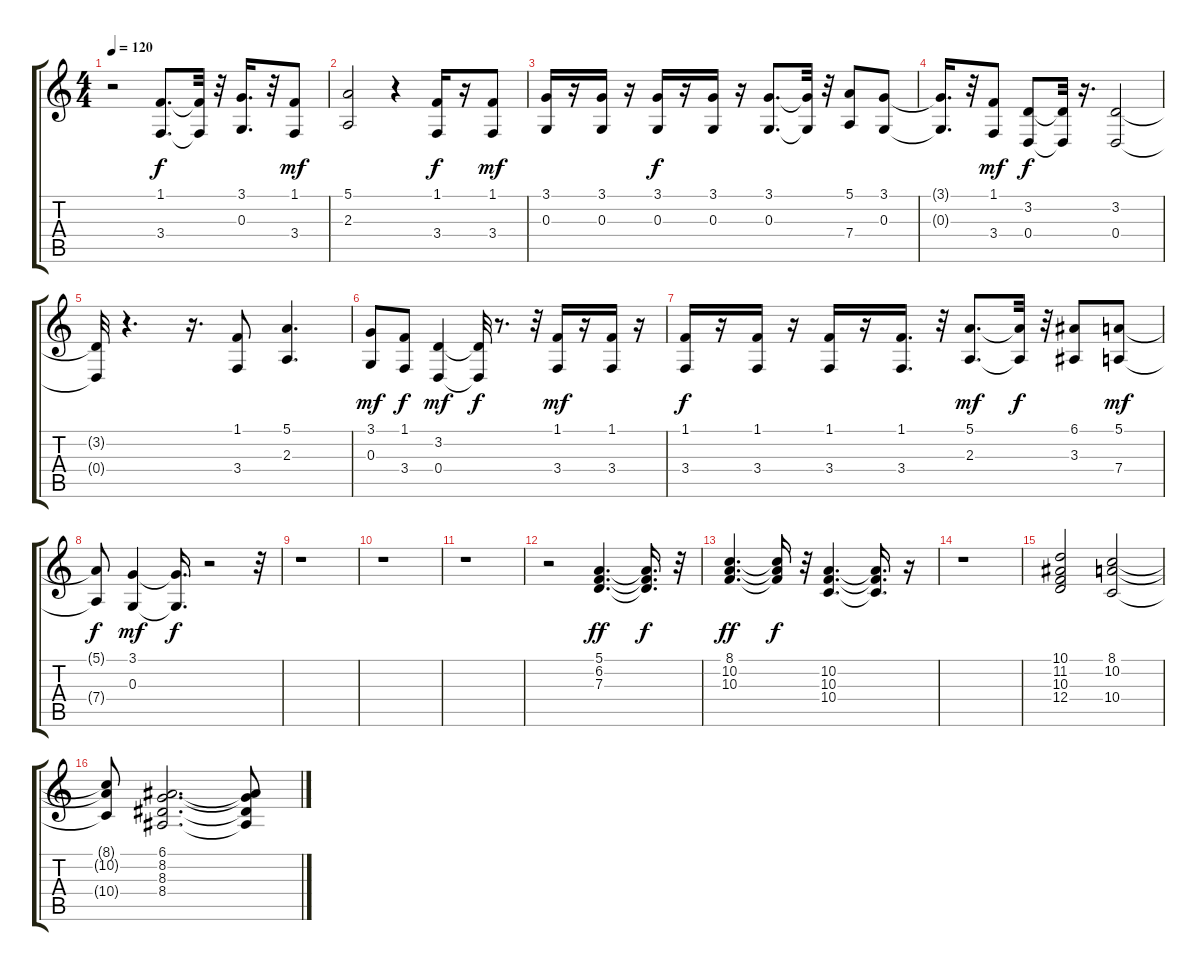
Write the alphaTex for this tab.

\track "" {instrument accordion}
\staff {score tabs}
\tuning (E4 B3 G3 D3 A2 E2) {hide}
\ts (4 4)
\tempo 120
\clef g2
\ks c
r.2{dy f} (1.1 3.4).8{d} (1.1{t} 3.4{t}).32 r.32 (3.1 0.3).16{d} r.32 (1.1 3.4).8{dy mf} |
(5.1 2.3).2 r.4 (1.1 3.4).16{dy f} r.16 (1.1 3.4).8{dy mf} |
(3.1 0.3).16 r.16 (3.1 0.3).16 r.16 (3.1 0.3).16{dy f} r.16 (3.1 0.3).16 r.16 (3.1 0.3).8{d} (3.1{t} 0.3{t}).32 r.32 (5.1 7.4).8 (3.1 0.3).8 |
(3.1{t} 0.3{t}).16{d} r.32 (1.1 3.4).8{dy mf} (3.2 0.4).8{dy f} (3.2{t} 0.4{t}).32 r.16{d} (3.2 0.4).2 |
(3.2{t} 0.4{t}).32 r.4{d} r.16{d} (1.1 3.4).8 (5.1 2.3).4{d} |
(3.1 0.3).8{dy mf} (1.1 3.4).8{dy f} (3.2 0.4).4{dy mf} (3.2{t} 0.4{t}).32{dy f} r.8{d} r.32 (1.1 3.4).16{dy mf} r.16 (1.1 3.4).16 r.16 |
(1.1 3.4).16{dy f} r.16 (1.1 3.4).16 r.16 (1.1 3.4).16 r.16 (1.1 3.4).16{d} r.32 (5.1 2.3).8{d dy mf} (5.1{t} 2.3{t}).32{dy f} r.32 (6.1 3.3).8 (5.1 7.4).8{dy mf} |
(5.1{t} 7.4{t}).8{dy f} (3.1 0.3).4{dy mf} (3.1{t} 0.3{t}).16{d dy f} r.2 r.32 |
r.1 |
r.1 |
r.1 |
r.2 (5.1 6.2 7.3).4{d dy ff} (5.1{t} 6.2{t} 7.3{t}).16{d dy f} r.32 |
(8.1 10.2 10.3).4{d dy ff} (8.1{t} 10.2{t} 10.3{t}).16{dy f} r.32 (10.2 10.3 10.4).4{d} (10.2{t} 10.3{t} 10.4{t}).16{d} r.16 |
r.1 |
(10.1 11.2 10.3 12.4).2 (8.1 10.2 10.4).2 |
(8.1{t} 10.2{t} 10.4{t}).8 (6.1 8.2 8.3 8.4).2{d} (6.1{t} 8.2{t} 8.3{t} 8.4{t}).8
